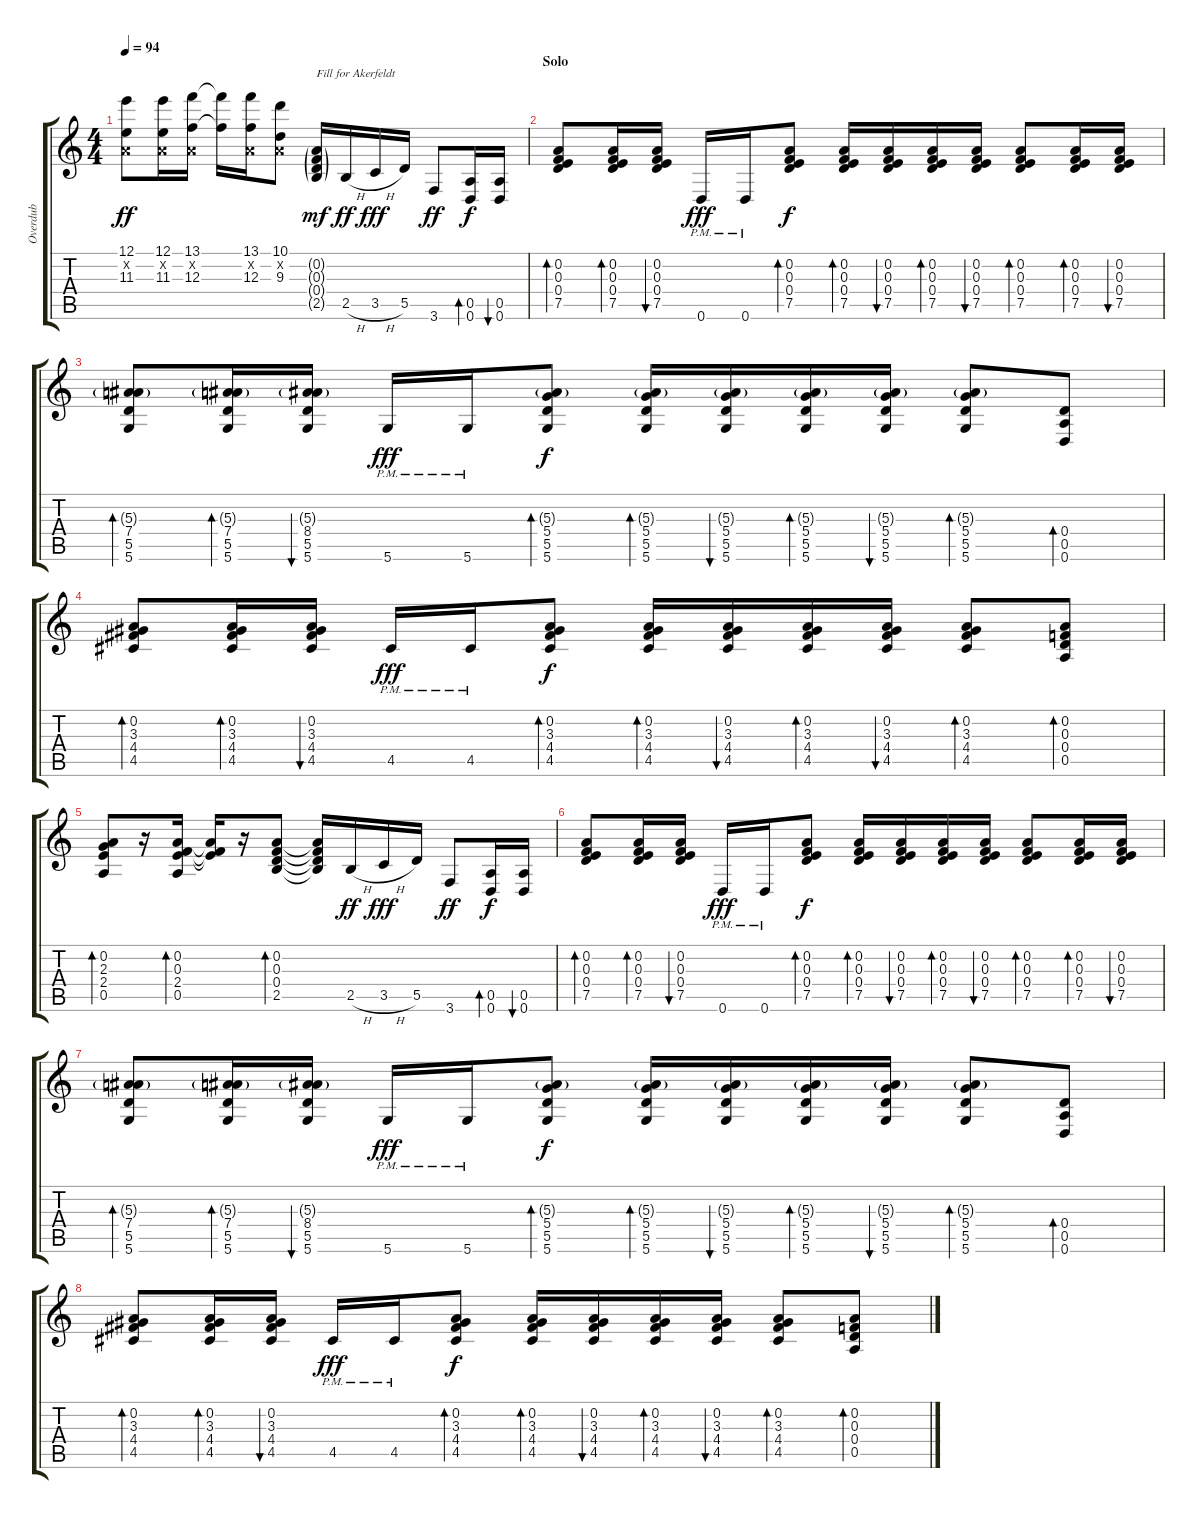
\track ("Overdub" "Overdub") {instrument distortionguitar}
\staff {score tabs}
\tuning (E4 A3 F3 D3 A2 D2) {hide}
\ts (4 4)
\tempo 94
\clef g2
\ks c
(12.1 0.2{x} 11.3).8{dy ff} (12.1 0.2{x} 11.3).16 (13.1 0.2{x} 12.3).16 (13.1{t} 12.3{t}).16 (13.1 0.2{x} 12.3).16 (10.1 0.2{x} 9.3).8 (0.2{g} 0.3{g} 0.4{g} 2.5{g}).16{txt "Fill for Akerfeldt" dy mf} 2.5{h}.16{dy ff} 3.5{h}.16{dy fff} 5.5.16 3.6.8{dy ff} (0.5 0.6).16{bd 120 dy f} (0.5 0.6).16{bu 120} |
\section ("" "Solo")
(0.2 0.3 0.4 7.5).8{bd 30} (0.2 0.3 0.4 7.5).16{bd 30} (0.2 0.3 0.4 7.5).16{bu 30} 0.6{pm}.16{dy fff} 0.6{pm}.16 (0.2 0.3 0.4 7.5).8{bd 30 dy f} (0.2 0.3 0.4 7.5).16{bd 30} (0.2 0.3 0.4 7.5).16{bu 30} (0.2 0.3 0.4 7.5).16{bd 30} (0.2 0.3 0.4 7.5).16{bu 30} (0.2 0.3 0.4 7.5).8{bd 30} (0.2 0.3 0.4 7.5).16{bd 30} (0.2 0.3 0.4 7.5).16{bu 30} |
(5.3{g} 7.4 5.5 5.6).8{bd 30} (5.3{g} 7.4 5.5 5.6).16{bd 30} (5.3{g} 8.4 5.5 5.6).16{bu 30} 5.6{pm}.16{dy fff} 5.6{pm}.16 (5.3{g} 5.4 5.5 5.6).8{bd 30 dy f} (5.3{g} 5.4 5.5 5.6).16{bd 30} (5.3{g} 5.4 5.5 5.6).16{bu 30} (5.3{g} 5.4 5.5 5.6).16{bd 30} (5.3{g} 5.4 5.5 5.6).16{bu 30} (5.3{g} 5.4 5.5 5.6).8{bd 30} (0.4 0.5 0.6).8{bd 30} |
(0.2 3.3 4.4 4.5).8{bd 30} (0.2 3.3 4.4 4.5).16{bd 30} (0.2 3.3 4.4 4.5).16{bu 30} 4.5{pm}.16{dy fff} 4.5{pm}.16 (0.2 3.3 4.4 4.5).8{bd 30 dy f} (0.2 3.3 4.4 4.5).16{bd 30} (0.2 3.3 4.4 4.5).16{bu 30} (0.2 3.3 4.4 4.5).16{bd 30} (0.2 3.3 4.4 4.5).16{bu 30} (0.2 3.3 4.4 4.5).8{bd 30} (0.2 0.3 0.4 0.5).8{bd 30} |
(0.2 2.3 2.4 0.5).8{bd 30} r.16 (0.2 0.3 2.4 0.5).16{bd 30} (0.2{t} 0.3{t} 2.4{t}).16 r.16 (0.2 0.3 0.4 2.5).8{bd 30} (0.2{t} 0.3{t} 0.4{t} 2.5{t}).16 2.5{h}.16{dy ff} 3.5{h}.16{dy fff} 5.5.16 3.6.8{dy ff} (0.5 0.6).16{bd 30 dy f} (0.5 0.6).16{bu 30} |
(0.2 0.3 0.4 7.5).8{bd 30} (0.2 0.3 0.4 7.5).16{bd 30} (0.2 0.3 0.4 7.5).16{bu 30} 0.6{pm}.16{dy fff} 0.6{pm}.16 (0.2 0.3 0.4 7.5).8{bd 30 dy f} (0.2 0.3 0.4 7.5).16{bd 30} (0.2 0.3 0.4 7.5).16{bu 30} (0.2 0.3 0.4 7.5).16{bd 30} (0.2 0.3 0.4 7.5).16{bu 30} (0.2 0.3 0.4 7.5).8{bd 30} (0.2 0.3 0.4 7.5).16{bd 30} (0.2 0.3 0.4 7.5).16{bu 30} |
(5.3{g} 7.4 5.5 5.6).8{bd 30} (5.3{g} 7.4 5.5 5.6).16{bd 30} (5.3{g} 8.4 5.5 5.6).16{bu 30} 5.6{pm}.16{dy fff} 5.6{pm}.16 (5.3{g} 5.4 5.5 5.6).8{bd 30 dy f} (5.3{g} 5.4 5.5 5.6).16{bd 30} (5.3{g} 5.4 5.5 5.6).16{bu 30} (5.3{g} 5.4 5.5 5.6).16{bd 30} (5.3{g} 5.4 5.5 5.6).16{bu 30} (5.3{g} 5.4 5.5 5.6).8{bd 30} (0.4 0.5 0.6).8{bd 30} |
(0.2 3.3 4.4 4.5).8{bd 30} (0.2 3.3 4.4 4.5).16{bd 30} (0.2 3.3 4.4 4.5).16{bu 30} 4.5{pm}.16{dy fff} 4.5{pm}.16 (0.2 3.3 4.4 4.5).8{bd 30 dy f} (0.2 3.3 4.4 4.5).16{bd 30} (0.2 3.3 4.4 4.5).16{bu 30} (0.2 3.3 4.4 4.5).16{bd 30} (0.2 3.3 4.4 4.5).16{bu 30} (0.2 3.3 4.4 4.5).8{bd 30} (0.2 0.3 0.4 0.5).8{bd 30}
